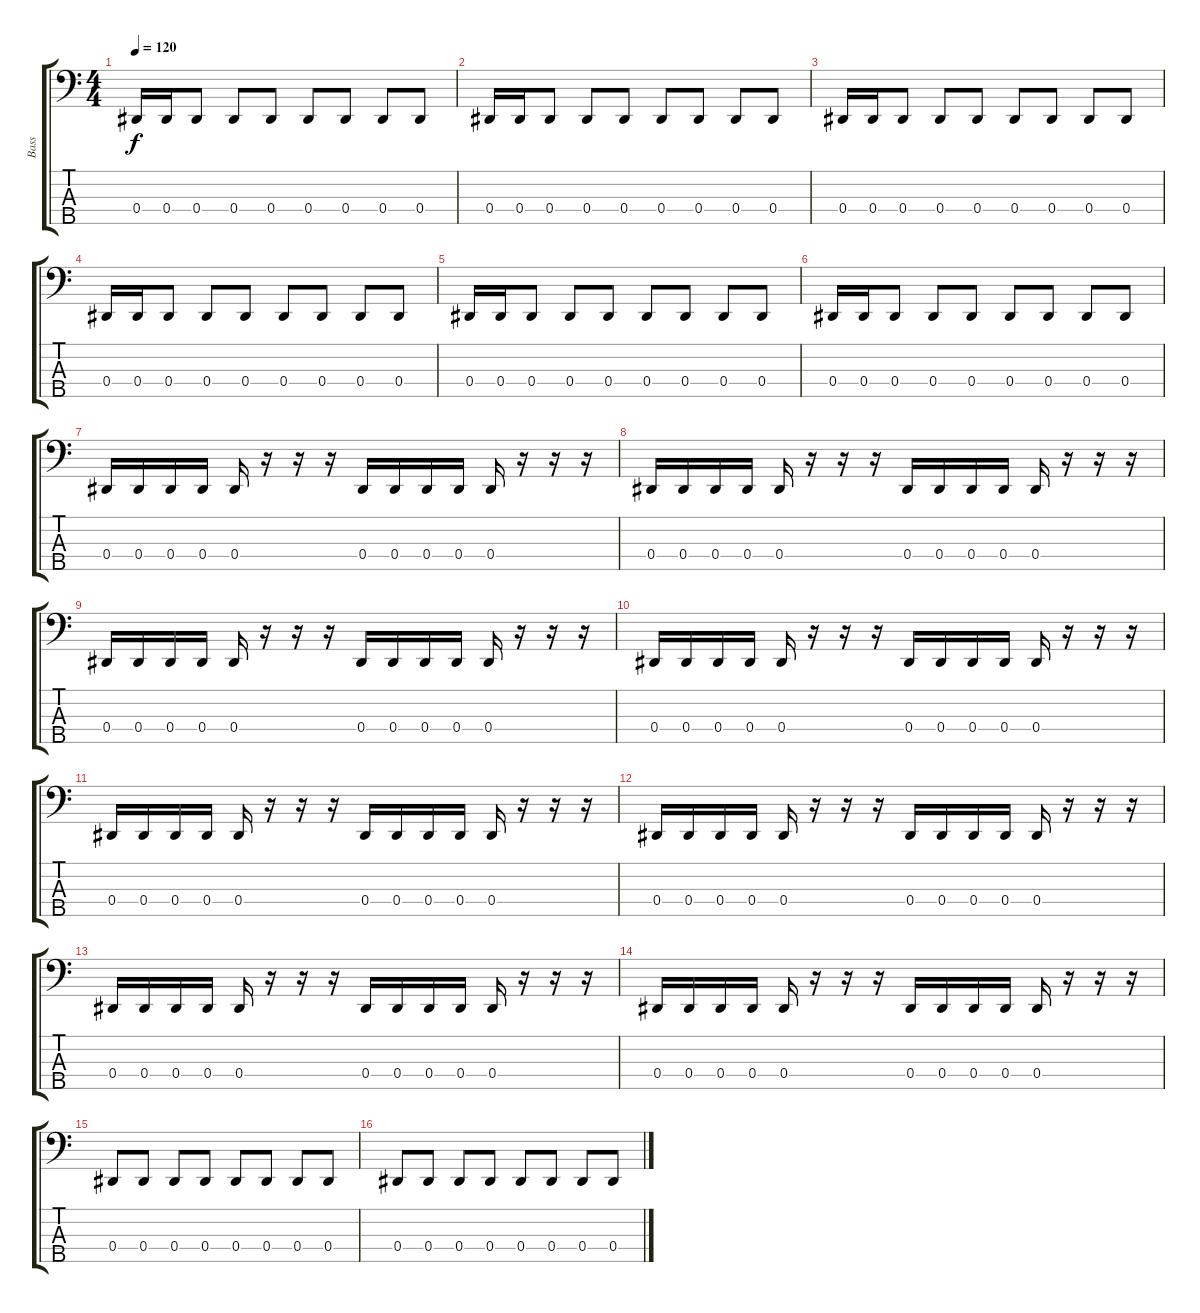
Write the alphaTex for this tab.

\track ("Bass" "Bass") {instrument electricbasspick}
\staff {score tabs}
\tuning (Gb2 Db2 Ab1 Eb1 Bb0) {hide}
\ts (4 4)
\tempo 120
\clef f4
\ks c
0.4.16{dy f} 0.4.16 0.4.8 0.4.8 0.4.8 0.4.8 0.4.8 0.4.8 0.4.8 |
0.4.16 0.4.16 0.4.8 0.4.8 0.4.8 0.4.8 0.4.8 0.4.8 0.4.8 |
0.4.16 0.4.16 0.4.8 0.4.8 0.4.8 0.4.8 0.4.8 0.4.8 0.4.8 |
0.4.16 0.4.16 0.4.8 0.4.8 0.4.8 0.4.8 0.4.8 0.4.8 0.4.8 |
0.4.16 0.4.16 0.4.8 0.4.8 0.4.8 0.4.8 0.4.8 0.4.8 0.4.8 |
0.4.16 0.4.16 0.4.8 0.4.8 0.4.8 0.4.8 0.4.8 0.4.8 0.4.8 |
0.4.16 0.4.16 0.4.16 0.4.16 0.4.16 r.16 r.16 r.16 0.4.16 0.4.16 0.4.16 0.4.16 0.4.16 r.16 r.16 r.16 |
0.4.16 0.4.16 0.4.16 0.4.16 0.4.16 r.16 r.16 r.16 0.4.16 0.4.16 0.4.16 0.4.16 0.4.16 r.16 r.16 r.16 |
0.4.16 0.4.16 0.4.16 0.4.16 0.4.16 r.16 r.16 r.16 0.4.16 0.4.16 0.4.16 0.4.16 0.4.16 r.16 r.16 r.16 |
0.4.16 0.4.16 0.4.16 0.4.16 0.4.16 r.16 r.16 r.16 0.4.16 0.4.16 0.4.16 0.4.16 0.4.16 r.16 r.16 r.16 |
0.4.16 0.4.16 0.4.16 0.4.16 0.4.16 r.16 r.16 r.16 0.4.16 0.4.16 0.4.16 0.4.16 0.4.16 r.16 r.16 r.16 |
0.4.16 0.4.16 0.4.16 0.4.16 0.4.16 r.16 r.16 r.16 0.4.16 0.4.16 0.4.16 0.4.16 0.4.16 r.16 r.16 r.16 |
0.4.16 0.4.16 0.4.16 0.4.16 0.4.16 r.16 r.16 r.16 0.4.16 0.4.16 0.4.16 0.4.16 0.4.16 r.16 r.16 r.16 |
0.4.16 0.4.16 0.4.16 0.4.16 0.4.16 r.16 r.16 r.16 0.4.16 0.4.16 0.4.16 0.4.16 0.4.16 r.16 r.16 r.16 |
0.4.8 0.4.8 0.4.8 0.4.8 0.4.8 0.4.8 0.4.8 0.4.8 |
0.4.8 0.4.8 0.4.8 0.4.8 0.4.8 0.4.8 0.4.8 0.4.8
